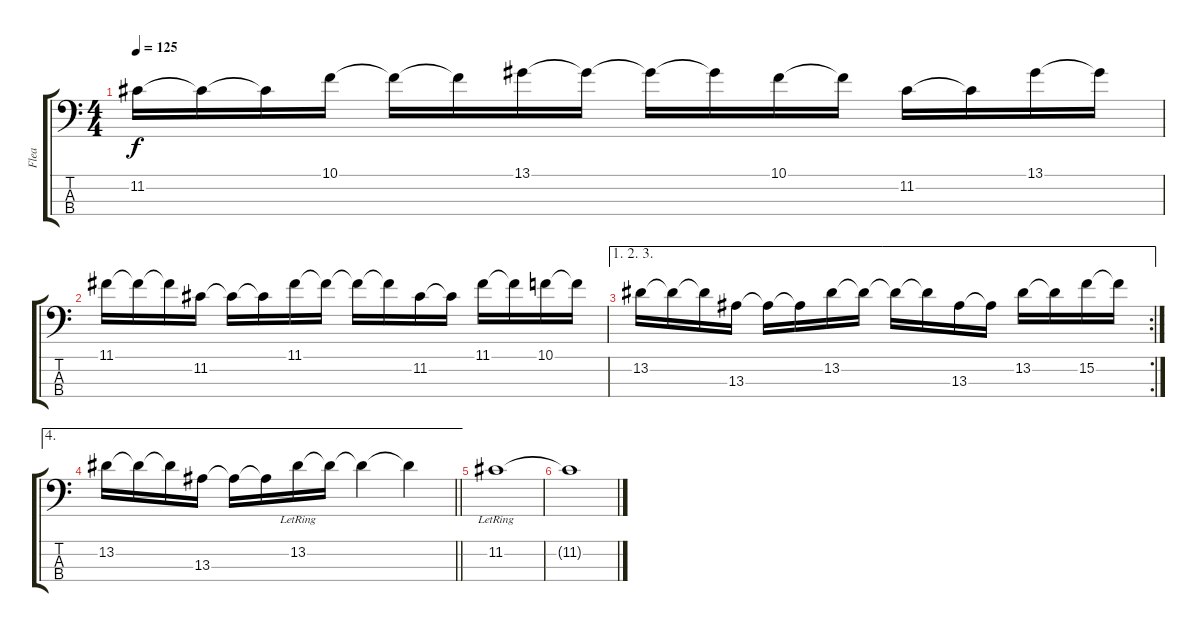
\track ("Flea" "Flea") {instrument electricbassfinger}
\staff {score tabs}
\tuning (G2 D2 A1 E1) {hide}
\ts (4 4)
\tempo 125
\clef f4
\ks c
11.2.16{dy f} 11.2{t}.16 11.2{t}.16 10.1.16 10.1{t}.16 10.1{t}.16 13.1.16 13.1{t}.16 13.1{t}.16 13.1{t}.16 10.1.16 10.1{t}.16 11.2.16 11.2{t}.16 13.1.16 13.1{t}.16 |
11.1.16 11.1{t}.16 11.1{t}.16 11.2.16 11.2{t}.16 11.2{t}.16 11.1.16 11.1{t}.16 11.1{t}.16 11.1{t}.16 11.2.16 11.2{t}.16 11.1.16 11.1{t}.16 10.1.16 10.1{t}.16 |
\ae (1 2 3)
\rc 2
13.2.16 13.2{t}.16 13.2{t}.16 13.3.16 13.3{t}.16 13.3{t}.16 13.2.16 13.2{t}.16 13.2{t}.16 13.2{t}.16 13.3.16 13.3{t}.16 13.2.16 13.2{t}.16 15.2.16 15.2{t}.16 |
\ae 4
\barLineRight lightlight
13.2.16 13.2{t}.16 13.2{t}.16 13.3.16 13.3{t}.16 13.3{t}.16 13.2{lr}.16 13.2{t}.16 13.2{t}.4 13.2{t}.4 |
11.2{lr}.1 |
11.2{t}.1
